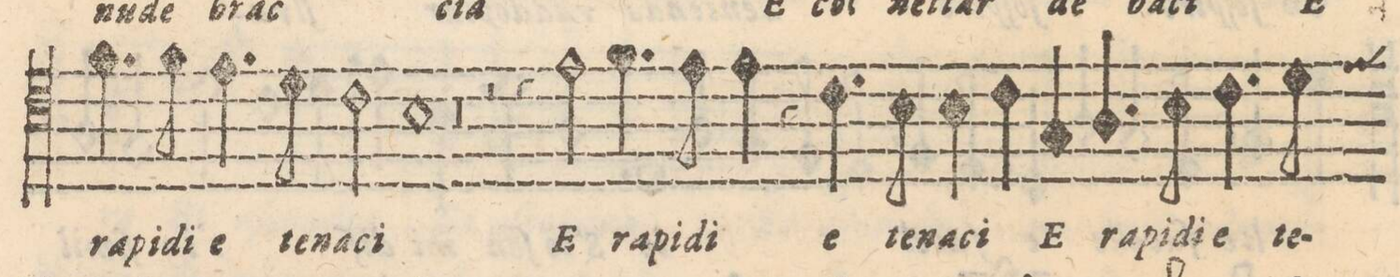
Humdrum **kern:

**kern	**text
*I"Sesto	*
*clefC4	*
*k[]	*
*M2/1	*
4.f\	-ra-
8f\	-pi-
=13-	=13-
4.e\	-di e
8dny\	te-
2c\	-na-
1B	-ci
=14-	=14-
0r	.
=15-	=15-
2r	.
4r	.
2e\	E
4.f\	ra-
8e\	-pi-
4e\	-di
=16-	=16-
4r	.
4.c\	e
8B\	te-
4B\	-na-
4c\	-ci
4G/	E
4.A/	ra-
8B\	-pi-
=17-	=17-
4.c\	-di e
8d\	te-
4e\	-na-
*-	*-
